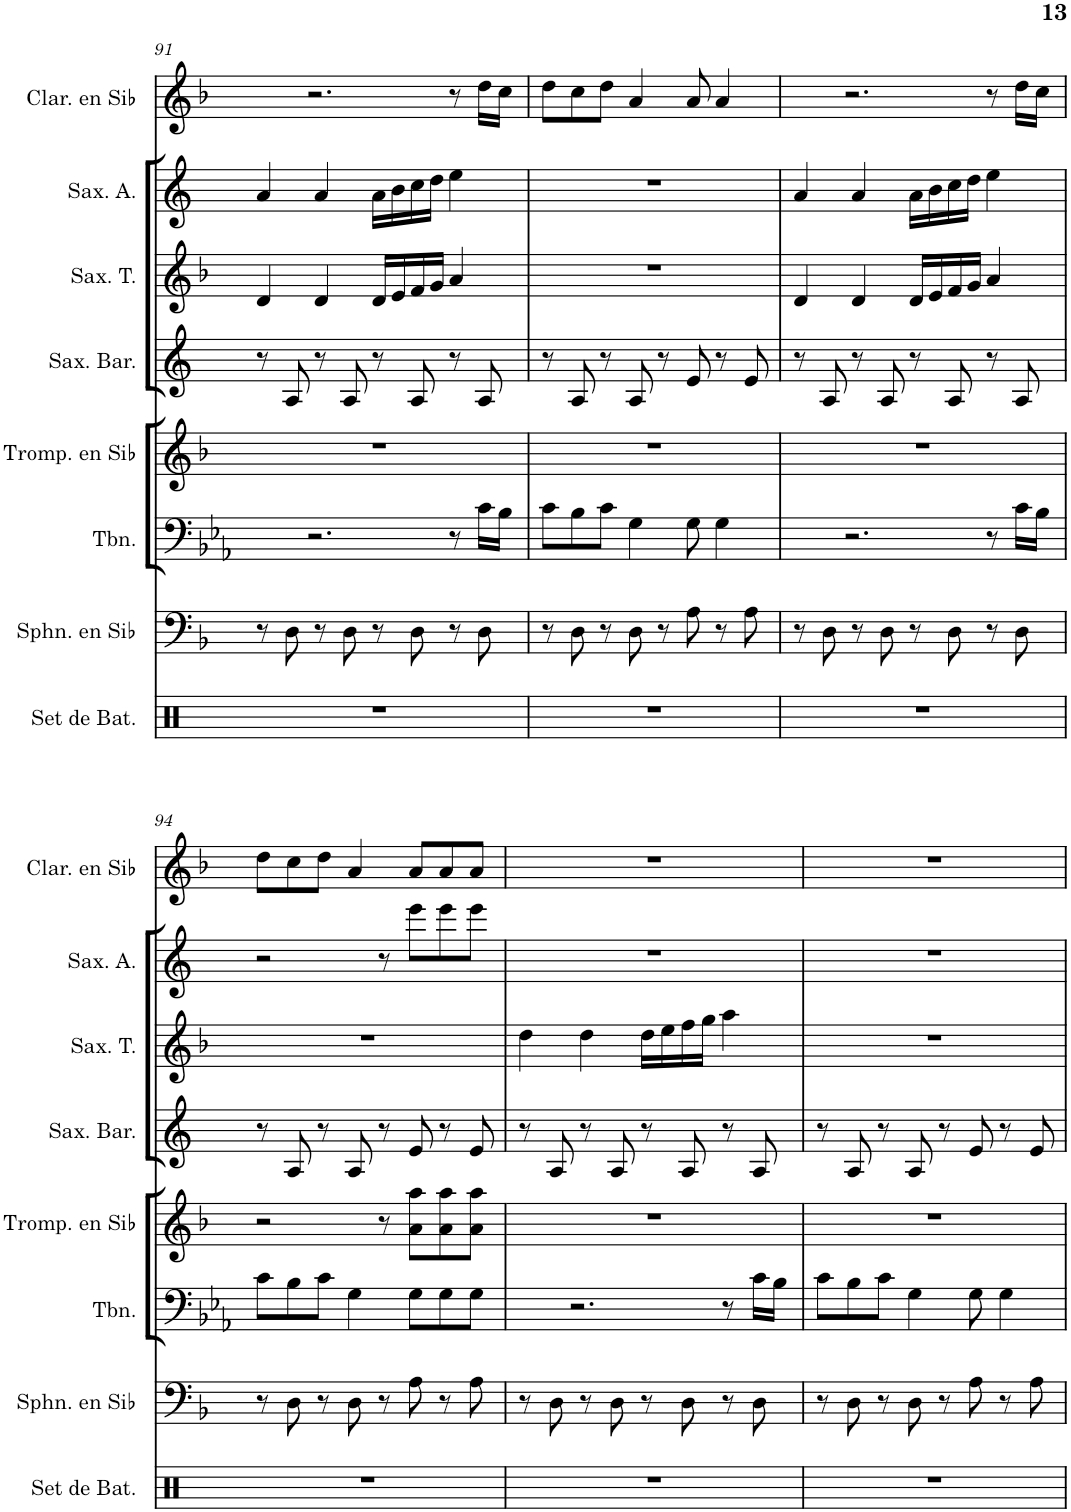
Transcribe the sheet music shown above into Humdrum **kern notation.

**kern	**kern	**kern	**kern	**kern	**kern	**kern	**kern
*part8	*part7	*part6	*part5	*part4	*part3	*part2	*part1
*staff8	*staff7	*staff6	*staff5	*staff4	*staff3	*staff2	*staff1
*I"Set de batterie	*I"Sousaphone en Sib	*I"Trombone	*I"Trompette en Sib	*I"Saxophone Baryton	*I"Saxophone Ténor	*I"Saxophone Alto	*I"Clarinette en Sib
*I'Set de Bat.	*I'Sphn. en Sib	*I'Tbn.	*I'Tromp. en Sib	*I'Sax. Bar.	*I'Sax. T.	*I'Sax. A.	*I'Clar. en Sib
!!LO:PB:g=z
*clefX	*clefF4	*clefF4	*clefG2	*clefG2	*clefG2	*clefG2	*clefG2
*	*Trd8c14	*	*Trd1c2	*Trd12c21	*Trd8c14	*Trd5c9	*Trd1c2
*k[]	*k[b-]	*k[b-e-a-]	*k[b-]	*k[]	*k[b-]	*k[]	*k[b-]
*M4/4	*M4/4	*M4/4	*M4/4	*M4/4	*M4/4	*M4/4	*M4/4
=91	=91	=91	=91	=91	=91	=91	=91
1r	8r	2.r	1r	8r	4d/	4a/	2.r
.	8D\	.	.	8A/	.	.	.
.	8r	.	.	8r	4d/	4a/	.
.	8D\	.	.	8A/	.	.	.
.	8r	.	.	8r	16d/LL	16a\LL	.
.	.	.	.	.	16e/	16b\	.
.	8D\	.	.	8A/	16f/	16cc\	.
.	.	.	.	.	16g/JJ	16dd\JJ	.
.	8r	8r	.	8r	4a/	4ee\	8r
.	8D\	16c\LL	.	8A/	.	.	16dd\LL
.	.	16B-\JJ	.	.	.	.	16cc\JJ
=92	=92	=92	=92	=92	=92	=92	=92
1r	8r	8c\L	1r	8r	1r	1r	8dd\L
.	8D\	8B-\	.	8A/	.	.	8cc\
.	8r	8c\J	.	8r	.	.	8dd\J
.	8D\	4G\	.	8A/	.	.	4a/
.	8r	.	.	8r	.	.	.
.	8A\	8G\	.	8e/	.	.	8a/
.	8r	4G\	.	8r	.	.	4a/
.	8A\	.	.	8e/	.	.	.
=93	=93	=93	=93	=93	=93	=93	=93
1r	8r	2.r	1r	8r	4d/	4a/	2.r
.	8D\	.	.	8A/	.	.	.
.	8r	.	.	8r	4d/	4a/	.
.	8D\	.	.	8A/	.	.	.
.	8r	.	.	8r	16d/LL	16a\LL	.
.	.	.	.	.	16e/	16b\	.
.	8D\	.	.	8A/	16f/	16cc\	.
.	.	.	.	.	16g/JJ	16dd\JJ	.
.	8r	8r	.	8r	4a/	4ee\	8r
.	8D\	16c\LL	.	8A/	.	.	16dd\LL
.	.	16B-\JJ	.	.	.	.	16cc\JJ
!!LO:LB:g=z
=94	=94	=94	=94	=94	=94	=94	=94
1r	8r	8c\L	2r	8r	1r	2r	8dd\L
.	8D\	8B-\	.	8A/	.	.	8cc\
.	8r	8c\J	.	8r	.	.	8dd\J
.	8D\	4G\	.	8A/	.	.	4a/
.	8r	.	8r	8r	.	8r	.
.	8A\	8G\L	8a\ 8aa\L	8e/	.	8eee\L	8a/L
.	8r	8G\	8a\ 8aa\	8r	.	8eee\	8a/
.	8A\	8G\J	8a\ 8aa\J	8e/	.	8eee\J	8a/J
=95	=95	=95	=95	=95	=95	=95	=95
1r	8r	2.r	1r	8r	4dd\	1r	1r
.	8D\	.	.	8A/	.	.	.
.	8r	.	.	8r	4dd\	.	.
.	8D\	.	.	8A/	.	.	.
.	8r	.	.	8r	16dd\LL	.	.
.	.	.	.	.	16ee\	.	.
.	8D\	.	.	8A/	16ff\	.	.
.	.	.	.	.	16gg\JJ	.	.
.	8r	8r	.	8r	4aa\	.	.
.	8D\	16c\LL	.	8A/	.	.	.
.	.	16B-\JJ	.	.	.	.	.
=96	=96	=96	=96	=96	=96	=96	=96
1r	8r	8c\L	1r	8r	1r	1r	1r
.	8D\	8B-\	.	8A/	.	.	.
.	8r	8c\J	.	8r	.	.	.
.	8D\	4G\	.	8A/	.	.	.
.	8r	.	.	8r	.	.	.
.	8A\	8G\	.	8e/	.	.	.
.	8r	4G\	.	8r	.	.	.
.	8A\	.	.	8e/	.	.	.
=	=	=	=	=	=	=	=
*-	*-	*-	*-	*-	*-	*-	*-
